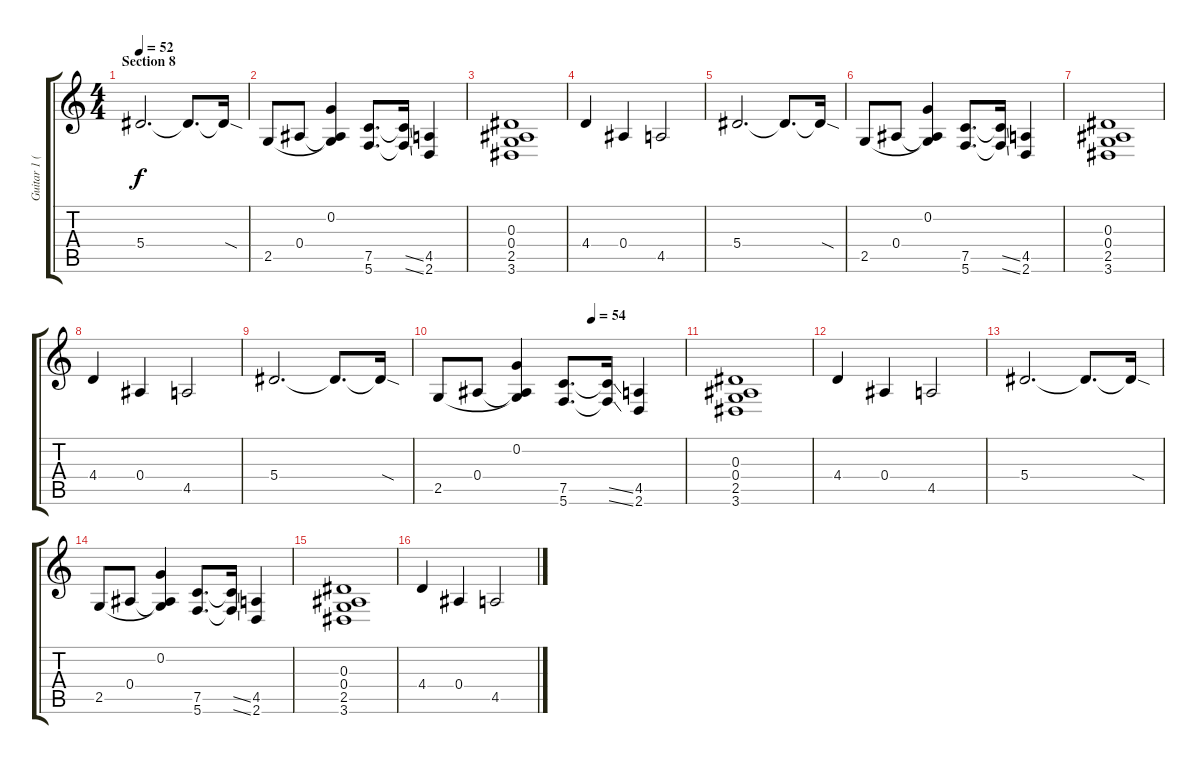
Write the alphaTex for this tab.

\track ("Guitar 1 (Distortion)" "Guitar 1 (") {instrument distortionguitar}
\staff {score tabs}
\tuning (C4 G3 Eb3 Bb2 F2 C2) {hide}
\ts (4 4)
\section ("" "Section 8")
\tempo 52
\clef g2
\ks c
5.4.2{d dy f} 5.4{t}.8{d} 5.4{sod t}.16 |
2.5.8 0.4.8 (0.2 0.4{t} 2.5{t}).4 (7.5 5.6).8{d} (7.5{ss t} 5.6{ss t}).16 (4.5 2.6).4 |
(0.3 0.4 2.5 3.6).1 |
4.4.4 0.4.4 4.5.2 |
5.4.2{d} 5.4{t}.8{d} 5.4{sod t}.16 |
2.5.8 0.4.8 (0.2 0.4{t} 2.5{t}).4 (7.5 5.6).8{d} (7.5{ss t} 5.6{ss t}).16 (4.5 2.6).4 |
(0.3 0.4 2.5 3.6).1 |
4.4.4 0.4.4 4.5.2 |
5.4.2{d} 5.4{t}.8{d} 5.4{sod t}.16 |
\tempo (54 0.625)
2.5.8 0.4.8 (0.2 0.4{t} 2.5{t}).4 (7.5 5.6).8{d} (7.5{ss t} 5.6{ss t}).16 (4.5 2.6).4 |
(0.3 0.4 2.5 3.6).1 |
4.4.4 0.4.4 4.5.2 |
5.4.2{d} 5.4{t}.8{d} 5.4{sod t}.16 |
2.5.8 0.4.8 (0.2 0.4{t} 2.5{t}).4 (7.5 5.6).8{d} (7.5{ss t} 5.6{ss t}).16 (4.5 2.6).4 |
(0.3 0.4 2.5 3.6).1 |
4.4.4 0.4.4 4.5.2
